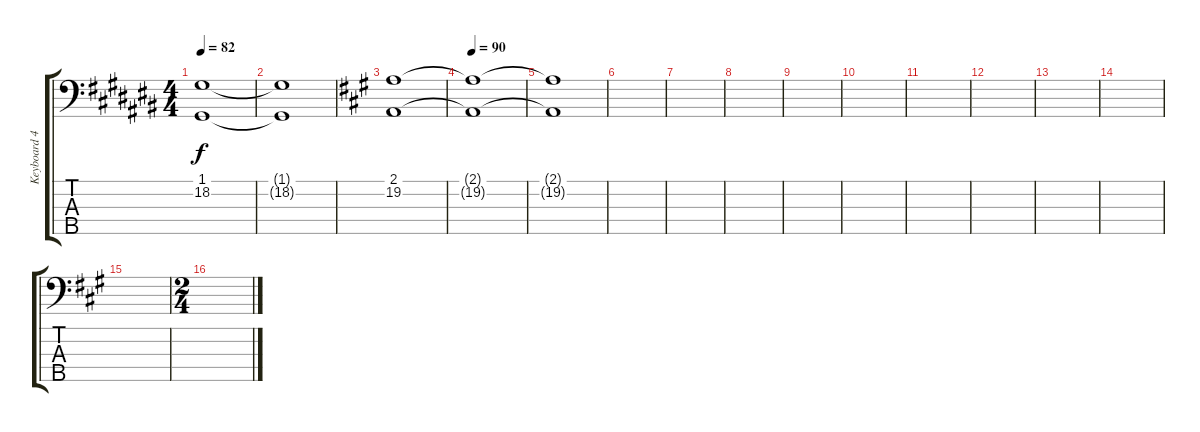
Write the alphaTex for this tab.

\track ("Keyboard 4" "Keyboard 4") {instrument stringensemble1}
\staff {score tabs}
\tuning (G2 D2 A1 E1 B0) {hide}
\ts (4 4)
\tempo 82
\clef f4
\ks c#
(1.1 18.2).1{dy f} |
(1.1{t} 18.2{t}).1 |
\ks a
(2.1 19.2).1 |
\tempo 90
(2.1{t} 19.2{t}).1 |
(2.1{t} 19.2{t}).1 |
|
|
|
|
|
|
|
|
|
|
\ts (2 4)
